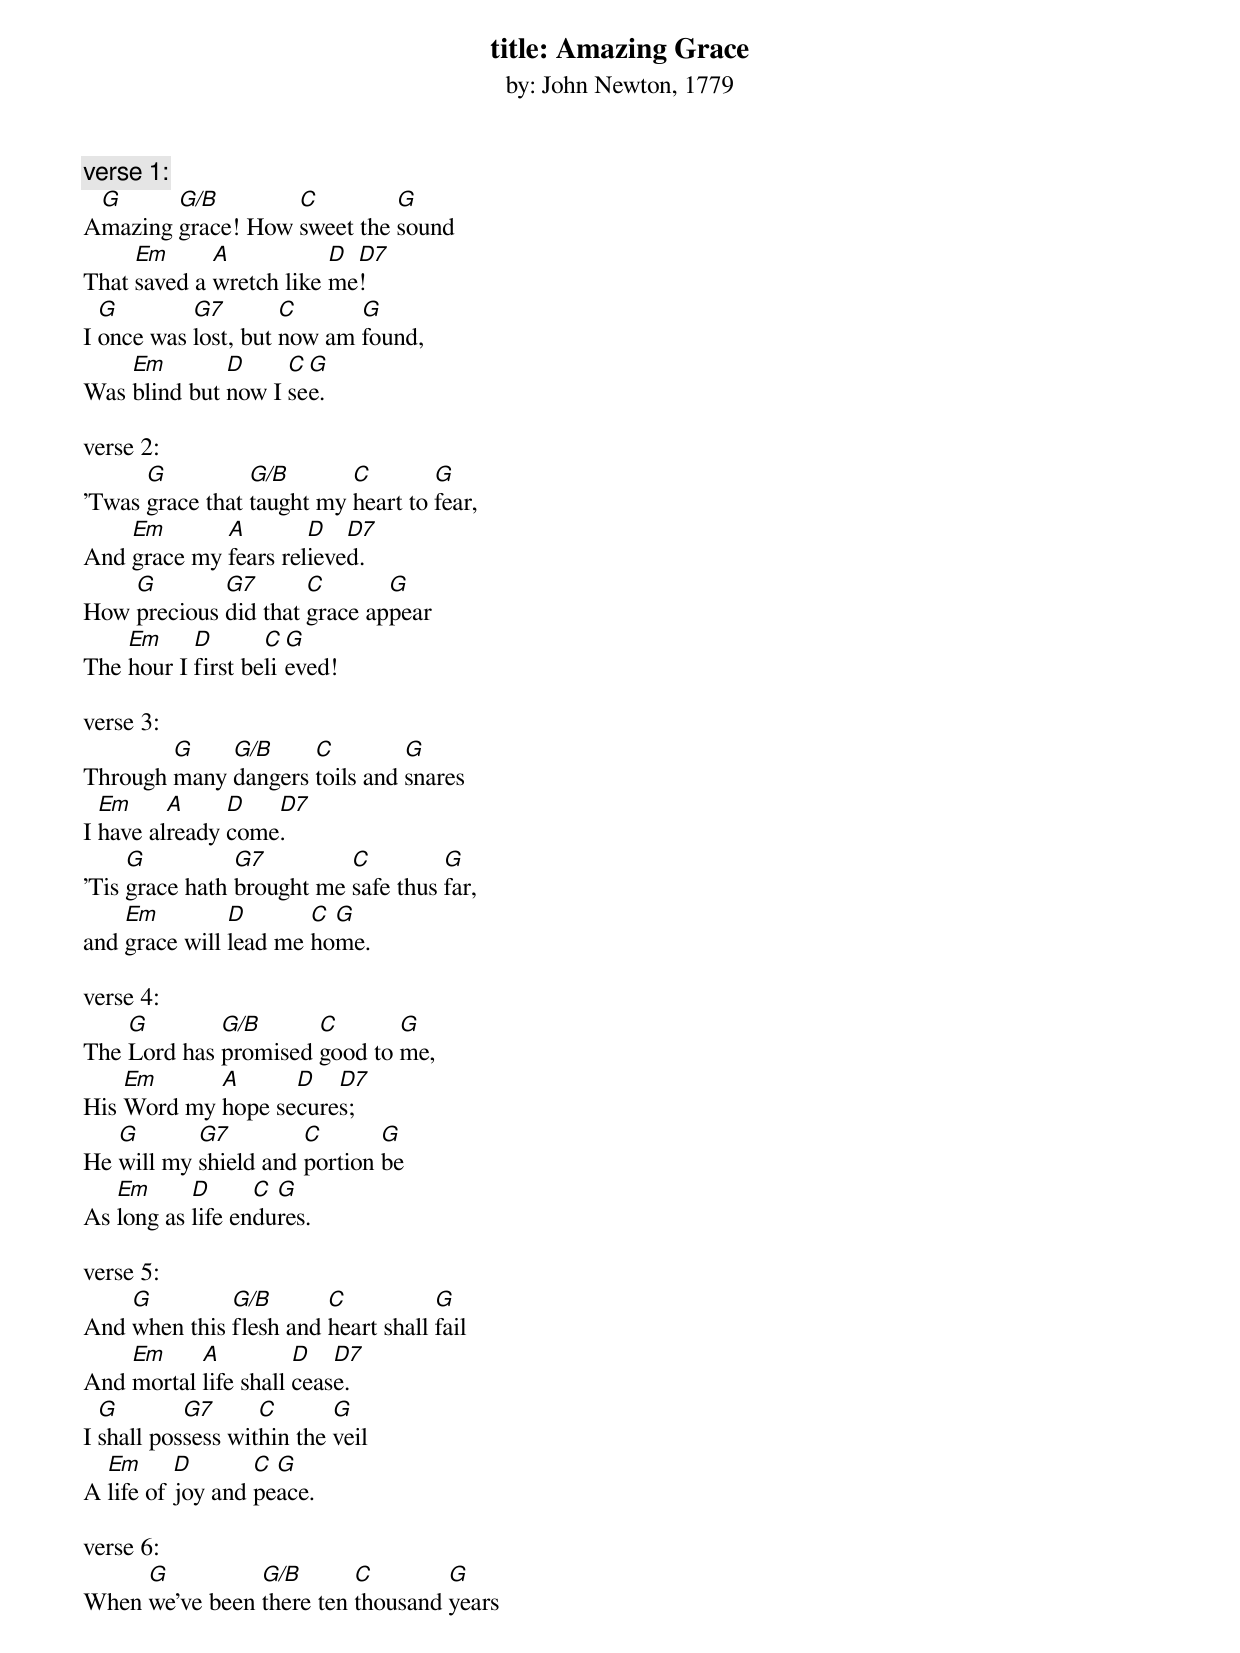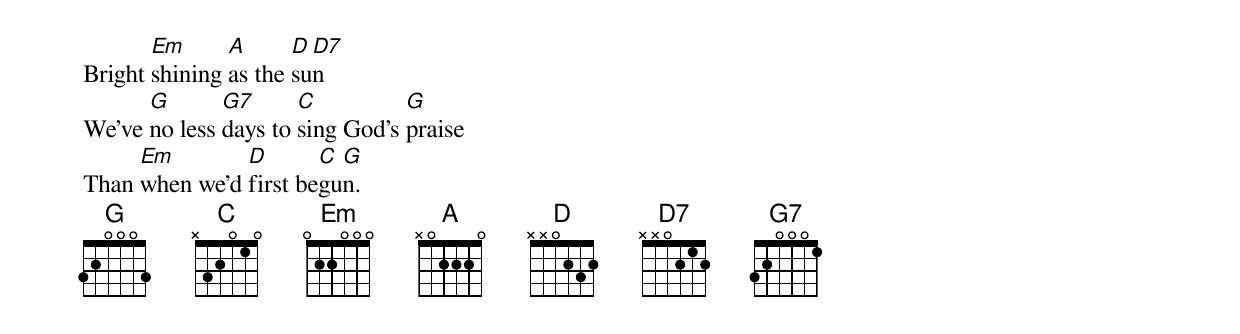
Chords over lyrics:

title: Amazing Grace
by: John Newton, 1779

verse 1:
 G      G/B        C         G
Amazing grace! How sweet the sound
     Em      A           D D7
That saved a wretch like me!
  G        G7        C      G
I once was lost, but now am found,
    Em        D     C G
Was blind but now I see.

verse 2:
      G          G/B       C        G
'Twas grace that taught my heart to fear,
    Em       A        D   D7
And grace my fears relieved.
    G        G7       C       G
How precious did that grace appear
    Em     D       C G
The hour I first believed!

verse 3:
        G    G/B     C         G
Through many dangers toils and snares
  Em     A     D   D7
I have already come.
     G          G7         C         G
'Tis grace hath brought me safe thus far,
    Em         D       C G
and grace will lead me home.

verse 4:
    G        G/B      C       G
The Lord has promised good to me,
    Em      A      D   D7
His Word my hope secures;
   G       G7         C       G
He will my shield and portion be
   Em      D      C G
As long as life endures.

verse 5:
    G         G/B       C           G
And when this flesh and heart shall fail
    Em     A          D   D7
And mortal life shall cease.
  G        G7      C       G
I shall possess within the veil
  Em      D       C G
A life of joy and peace.

verse 6:
     G          G/B       C        G
When we've been there ten thousand years
       Em      A      D D7
Bright shining as the sun
      G       G7      C          G
We've no less days to sing God's praise
     Em        D       C G
Than when we'd first begun.
